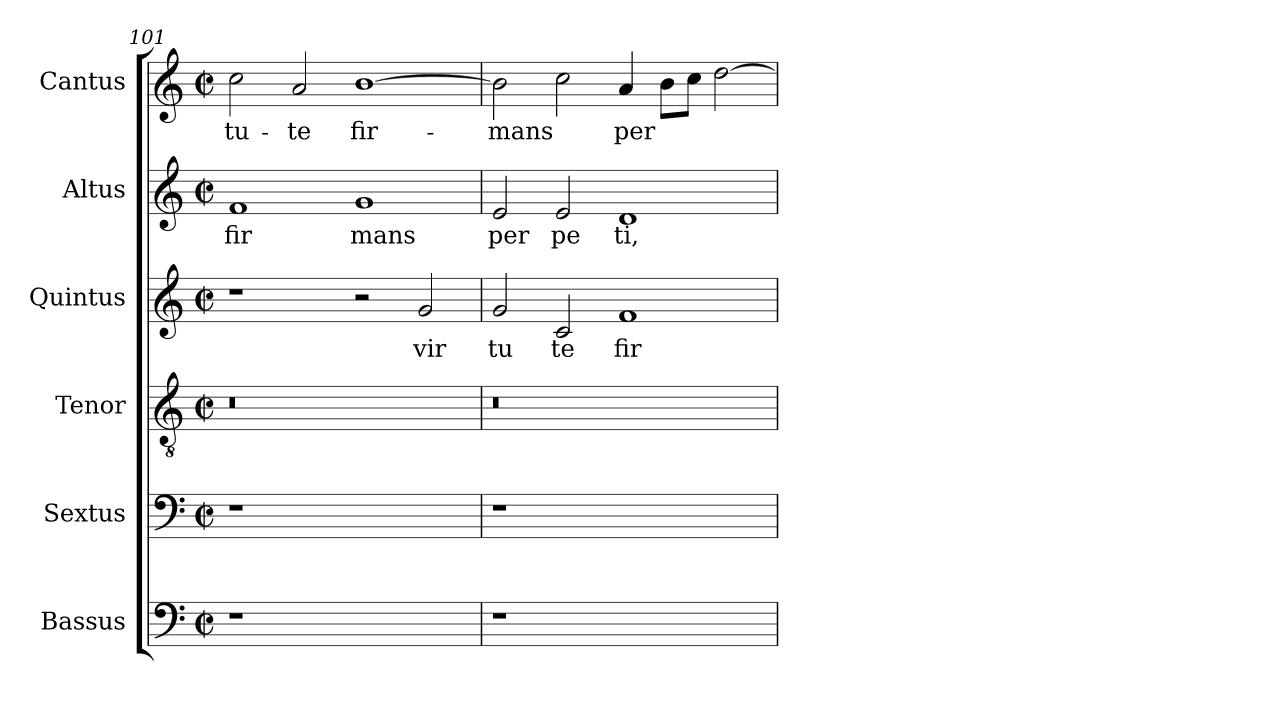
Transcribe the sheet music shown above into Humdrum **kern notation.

**kern	**kern	**kern	**kern	**text	**kern	**text	**kern	**text
*part6	*part5	*part4	*part3	*part3	*part2	*part2	*part1	*part1
*staff6	*staff5	*staff4	*staff3	*staff3	*staff2	*staff2	*staff1	*staff1
*I"Bassus	*I"Sextus	*I"Tenor	*I"Quintus	*	*I"Altus	*	*I"Cantus	*
*I'Bassus	*I'Sextus	*I'Tenor	*I'Quintus	*	*I'Altus	*	*I'Cantus	*
*clefF4	*clefF4	*clefGv2	*clefG2	*	*clefG2	*	*clefG2	*
*k[]	*k[]	*k[]	*k[]	*	*k[]	*	*k[]	*
*C:	*C:	*C:	*C:	*	*C:	*	*C:	*
*M2/2	*M2/2	*M2/2	*M2/2	*	*M2/2	*	*M2/2	*
*met(c|)	*met(c|)	*met(c|)	*met(c|)	*	*met(c|)	*	*met(c|)	*
=101	=101	=101	=101	=101	=101	=101	=101	=101
!	!	!	!	!	!	!LO:LY:b:cj	!	!LO:LY:b:cj
1r	1r	0r	1r	.	1f	fir	2cc\	-tu-
!	!	!	!	!	!	!	!	!LO:LY:b:cj
.	.	.	.	.	.	.	2a/	-te
!	!	!	!	!	!	!LO:LY:b:cj	!	!LO:LY:b:cj
1ryy	1ryy	.	2r	.	1g	mans	[>1b	fir-
!	!	!	!	!LO:LY:b:cj	!	!	!	!
.	.	.	2g/	vir	.	.	.	.
=102	=102	=102	=102	=102	=102	=102	=102	=102
!	!	!	!	!LO:LY:b:cj	!	!LO:LY:b:cj	!	!LO:LY:b:cj
1r	1r	0r	2g/	tu	2e/	per	2b\]	-mans
!	!	!	!	!LO:LY:b:cj	!	!LO:LY:b:cj	!	!LO:LY:b:cj
.	.	.	2c/	te	2e/	pe	2cc\	.
!	!	!	!	!LO:LY:b:cj	!	!LO:LY:b:cj	!	!LO:LY:b:cj
1ryy	1ryy	.	1f	fir	1d	ti,	4a/	per-
!	!	!	!	!	!	!	!	!LO:LY:b:cj
.	.	.	.	.	.	.	8b\L	--
!	!	!	!	!	!	!	!	!LO:LY:b:cj
.	.	.	.	.	.	.	8cc\J	--
!	!	!	!	!	!	!	!	!LO:LY:b:cj
.	.	.	.	.	.	.	[>2dd\	--
=	=	=	=	=	=	=	=	=
*-	*-	*-	*-	*-	*-	*-	*-	*-
